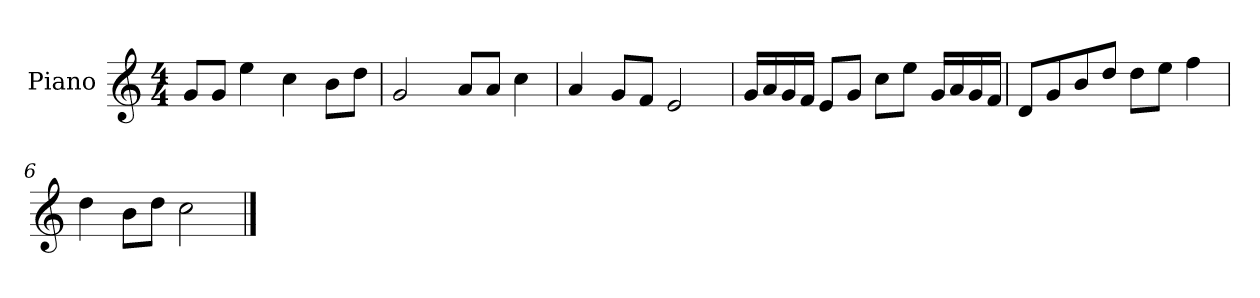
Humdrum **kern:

**kern
*part1
*staff1
*I"Piano
*I'P-no
*clefG2
*k[]
*M4/4
*MM90
=1
8g/L
8g/J
4ee\
4cc\
8b\L
8dd\J
=2
2g/
8a/L
8a/J
4cc\
=3
4a/
8g/L
8f/J
2e/
=4
16g/LL
16a/
16g/
16f/JJ
8e/L
8g/J
8cc\L
8ee\J
16g/LL
16a/
16g/
16f/JJ
=5
8d/L
8g/
8b/
8dd/J
8dd\L
8ee\J
4ff\
=6
4dd\
8b\L
8dd\J
2cc\
==
*-
